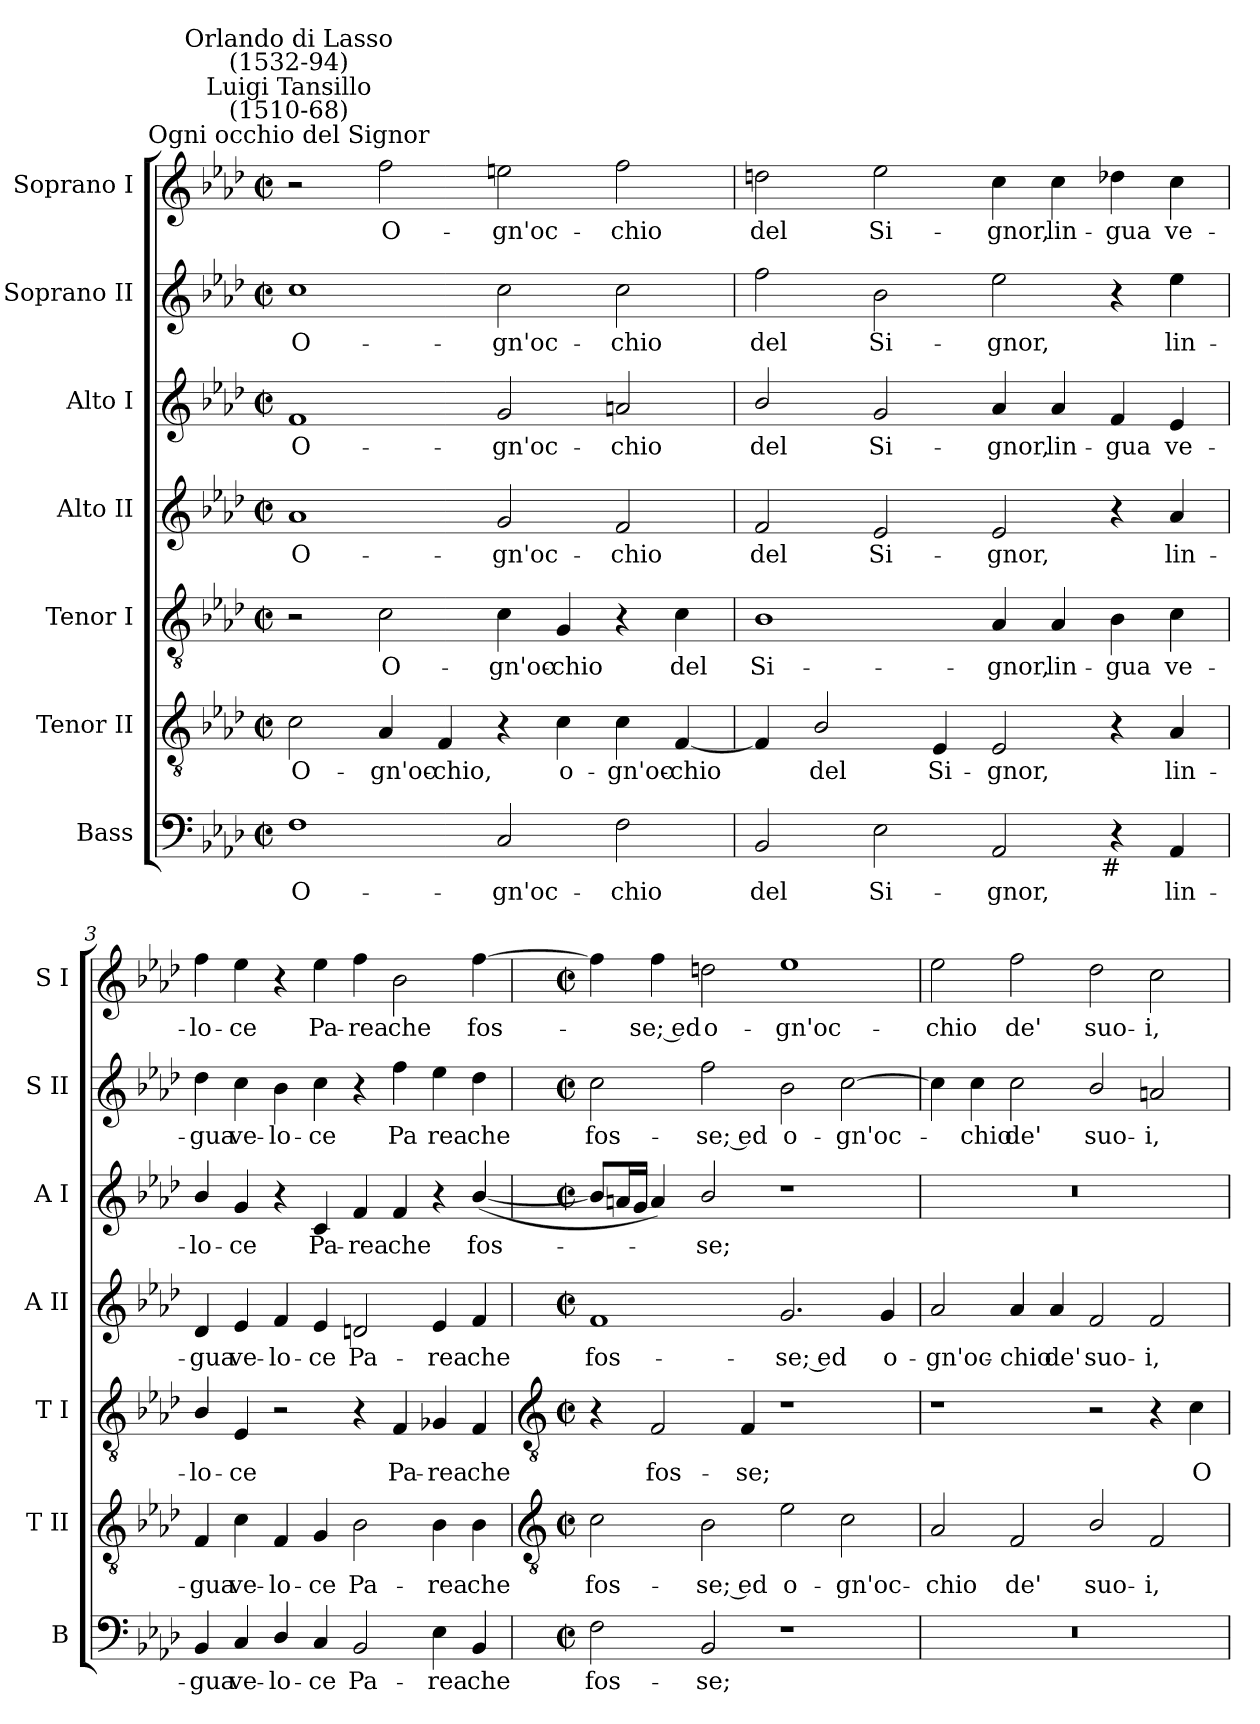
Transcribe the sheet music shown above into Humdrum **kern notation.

**kern	**text	**kern	**text	**kern	**text	**kern	**text	**kern	**text	**kern	**text	**kern	**text
*part7	*part7	*part6	*part6	*part5	*part5	*part4	*part4	*part3	*part3	*part2	*part2	*part1	*part1
*staff7	*staff7	*staff6	*staff6	*staff5	*staff5	*staff4	*staff4	*staff3	*staff3	*staff2	*staff2	*staff1	*staff1
*I"Bass	*	*I"Tenor II	*	*I"Tenor I	*	*I"Alto II	*	*I"Alto I	*	*I"Soprano II	*	*I"Soprano I	*
*I'B	*	*I'T II	*	*I'T I	*	*I'A II	*	*I'A I	*	*I'S II	*	*I'S I	*
*clefF4	*	*clefGv2	*	*clefGv2	*	*clefG2	*	*clefG2	*	*clefG2	*	*clefG2	*
*k[b-e-a-d-]	*	*k[b-e-a-d-]	*	*k[b-e-a-d-]	*	*k[b-e-a-d-]	*	*k[b-e-a-d-]	*	*k[b-e-a-d-]	*	*k[b-e-a-d-]	*
*A-:	*	*A-:	*	*A-:	*	*A-:	*	*A-:	*	*A-:	*	*A-:	*
*M4/2	*	*M4/2	*	*M4/2	*	*M4/2	*	*M4/2	*	*M4/2	*	*M4/2	*
*met(c|)	*	*met(c|)	*	*met(c|)	*	*met(c|)	*	*met(c|)	*	*met(c|)	*	*met(c|)	*
=1	=1	=1	=1	=1	=1	=1	=1	=1	=1	=1	=1	=1	=1
!	!	!	!	!	!	!	!	!	!	!	!	!LO:TX:a:cj:t=Ogni occhio del Signor	!
!	!	!	!	!	!	!	!	!	!	!	!	!LO:TX:a:cj:t=Luigi Tansillo\n(1510-68)	!
!	!	!	!	!	!	!	!	!	!	!	!	!LO:TX:a:cj:t=Orlando di Lasso\n(1532-94)	!
!	!LO:LY:b	!	!LO:LY:b	!	!	!	!LO:LY:b	!	!LO:LY:b	!	!LO:LY:b	!	!
1F	O-	2c	O-	2r	.	1a-	O-	1f	O-	1cc	O-	2r	.
!	!	!	!LO:LY:b	!	!LO:LY:b	!	!	!	!	!	!	!	!LO:LY:b
.	.	4A-	-gn'oc-	2c	O-	.	.	.	.	.	.	2ff	O-
!	!	!	!LO:LY:b	!	!	!	!	!	!	!	!	!	!
.	.	4F	-chio,	.	.	.	.	.	.	.	.	.	.
!	!LO:LY:b	!	!	!	!LO:LY:b	!	!LO:LY:b	!	!LO:LY:b	!	!LO:LY:b	!	!LO:LY:b
2C	-gn'oc-	4r	.	4c	-gn'oc-	2g	-gn'oc-	2g	-gn'oc-	2cc	-gn'oc-	2een	-gn'oc-
!	!	!	!LO:LY:b	!	!LO:LY:b	!	!	!	!	!	!	!	!
.	.	4c	o--	4G	-chio	.	.	.	.	.	.	.	.
!	!LO:LY:b	!	!LO:LY:b	!	!	!	!LO:LY:b	!	!LO:LY:b	!	!LO:LY:b	!	!LO:LY:b
2F	-chio	4c	-gn'oc-	4r	.	2f	-chio	2an	-chio	2cc	-chio	2ff	-chio
!	!	!	!LO:LY:b	!	!LO:LY:b	!	!	!	!	!	!	!	!
.	.	[4F	-chio	4c	del	.	.	.	.	.	.	.	.
=2	=2	=2	=2	=2	=2	=2	=2	=2	=2	=2	=2	=2	=2
!	!LO:LY:b	!	!	!	!LO:LY:b	!	!LO:LY:b	!	!LO:LY:b	!	!LO:LY:b	!	!LO:LY:b
2BB-	del	4F]	.	1B-	Si-	2f	del	2b-/	del	2ff	del	2ddn	del
!	!	!	!LO:LY:b	!	!	!	!	!	!	!	!	!	!
.	.	2B-/	del	.	.	.	.	.	.	.	.	.	.
!	!LO:LY:b	!	!	!	!	!	!LO:LY:b	!	!LO:LY:b	!	!LO:LY:b	!	!LO:LY:b
2E-	Si-	.	.	.	.	2e-	Si-	2g	Si-	2b-	Si-	2ee-	Si-
!	!	!	!LO:LY:b	!	!	!	!	!	!	!	!	!	!
.	.	4E-	Si-	.	.	.	.	.	.	.	.	.	.
!	!LO:LY:b	!	!LO:LY:b	!	!LO:LY:b	!	!LO:LY:b	!	!LO:LY:b	!	!LO:LY:b	!	!LO:LY:b
2AA-	-gnor,	2E-	-gnor,	4A-	-gnor,	2e-	-gnor,	4a-	-gnor,	2ee-	-gnor,	4cc	-gnor,
!	!	!	!	!	!LO:LY:b	!	!	!	!LO:LY:b	!	!	!	!LO:LY:b
.	.	.	.	4A-	lin-	.	.	4a-	lin-	.	.	4cc	lin-
!LO:TX:b:cj:t=#	!	!	!	!	!	!	!	!	!	!	!	!	!
!	!	!	!	!	!LO:LY:b	!	!	!	!LO:LY:b	!	!	!	!LO:LY:b
4r	.	4r	.	4B-	-gua	4r	.	4f	-gua	4r	.	4dd-X	-gua
!	!LO:LY:b	!	!LO:LY:b	!	!LO:LY:b	!	!LO:LY:b	!	!LO:LY:b	!	!LO:LY:b	!	!LO:LY:b
4AA-	lin-	4A-	lin-	4c	ve-	4a-	lin-	4e-	ve-	4ee-	lin-	4cc	ve-
=3	=3	=3	=3	=3	=3	=3	=3	=3	=3	=3	=3	=3	=3
!	!LO:LY:b	!	!LO:LY:b	!	!LO:LY:b	!	!LO:LY:b	!	!LO:LY:b	!	!LO:LY:b	!	!LO:LY:b
4BB-	-gua	4F	-gua	4B-/	-lo-	4d-	-gua	4b-/	-lo-	4dd-	-gua	4ff	-lo-
!	!LO:LY:b	!	!LO:LY:b	!	!LO:LY:b	!	!LO:LY:b	!	!LO:LY:b	!	!LO:LY:b	!	!LO:LY:b
4C	ve-	4c	ve-	4E-	-ce	4e-	ve-	4g	-ce	4cc	ve-	4ee-	-ce
!	!LO:LY:b	!	!LO:LY:b	!	!	!	!LO:LY:b	!	!	!	!LO:LY:b	!	!
4D-/	-lo-	4F	-lo-	2r	.	4f	-lo-	4r	.	4b-	-lo-	4r	.
!	!LO:LY:b	!	!LO:LY:b	!	!	!	!LO:LY:b	!	!LO:LY:b	!	!LO:LY:b	!	!LO:LY:b
4C	-ce	4G	-ce	.	.	4e-	-ce	4c	Pa-	4cc	-ce	4ee-	Pa-
!	!LO:LY:b	!	!LO:LY:b	!	!	!	!LO:LY:b	!	!LO:LY:b	!	!	!	!LO:LY:b
2BB-	Pa-	2B-	Pa-	4r	.	2dn	Pa-	4f	-rea	4r	.	4ff	-rea
!	!	!	!	!	!LO:LY:b	!	!	!	!LO:LY:b	!	!LO:LY:b	!	!LO:LY:b
.	.	.	.	4F	Pa-	.	.	4f	che	4ff	Pa	2b-	che
!	!LO:LY:b	!	!LO:LY:b	!	!LO:LY:b	!	!LO:LY:b	!	!	!	!LO:LY:b	!	!
4E-	-rea	4B-	-rea	4G-X	-rea	4e-	-rea	4r	.	4ee-	rea	.	.
!	!LO:LY:b	!	!LO:LY:b	!	!LO:LY:b	!	!LO:LY:b	!	!LO:LY:b	!	!LO:LY:b	!	!LO:LY:b
4BB-	che	4B-	che	4F	che	4f	che	(<[4b-/	fos-	4dd-	che	[4ff	fos-
!!LO:LB:g=z
=4	=4	=4	=4	=4	=4	=4	=4	=4	=4	=4	=4	=4	=4
*	*	*clefGv2	*	*clefGv2	*	*	*	*	*	*	*	*	*
*M4/2	*	*M4/2	*	*M4/2	*	*M4/2	*	*M4/2	*	*M4/2	*	*M4/2	*
*met(c|)	*	*met(c|)	*	*met(c|)	*	*met(c|)	*	*met(c|)	*	*met(c|)	*	*met(c|)	*
!	!LO:LY:b	!	!LO:LY:b	!	!	!	!LO:LY:b	!	!	!	!LO:LY:b	!	!
2F	fos-	2c	fos-	4r	.	1f	fos-	8b-L]	.	2cc	fos-	4ff]	.
.	.	.	.	.	.	.	.	16anL	.	.	.	.	.
.	.	.	.	.	.	.	.	16gJJ	.	.	.	.	.
!	!	!	!	!	!LO:LY:b	!	!	!	!	!	!	!	!LO:LY:b
.	.	.	.	2F	fos-	.	.	4a)	.	.	.	4ff	se; ed
!	!LO:LY:b	!	!LO:LY:b	!	!	!	!	!	!LO:LY:b	!	!LO:LY:b	!	!LO:LY:b
2BB-	-se;	2B-	-se; ed	.	.	.	.	2b-/	se;	2ff	-se; ed	2ddn	o-
!	!	!	!	!	!LO:LY:b	!	!	!	!	!	!	!	!
.	.	.	.	4F	-se;	.	.	.	.	.	.	.	.
!	!	!	!LO:LY:b	!	!	!	!LO:LY:b	!	!	!	!LO:LY:b	!	!LO:LY:b
1r	.	2e-	o-	1r	.	2.g	-se; ed	1r	.	2b-	o-	1ee-	-gn'oc-
!	!	!	!LO:LY:b	!	!	!	!	!	!	!	!LO:LY:b	!	!
.	.	2c	-gn'oc-	.	.	.	.	.	.	[2cc	-gn'oc-	.	.
!	!	!	!	!	!	!	!LO:LY:b	!	!	!	!	!	!
.	.	.	.	.	.	4g	o-	.	.	.	.	.	.
=5	=5	=5	=5	=5	=5	=5	=5	=5	=5	=5	=5	=5	=5
!	!	!	!LO:LY:b	!	!	!	!LO:LY:b	!	!	!	!	!	!LO:LY:b
0r	.	2A-	-chio	1r	.	2a-	-gn'oc-	0r	.	4cc]	.	2ee-	-chio
!	!	!	!	!	!	!	!	!	!	!	!LO:LY:b	!	!
.	.	.	.	.	.	.	.	.	.	4cc	chio	.	.
!	!	!	!LO:LY:b	!	!	!	!LO:LY:b	!	!	!	!LO:LY:b	!	!LO:LY:b
.	.	2F	de'	.	.	4a-	-chio	.	.	2cc	de'	2ff	de'
!	!	!	!	!	!	!	!LO:LY:b	!	!	!	!	!	!
.	.	.	.	.	.	4a-	de'	.	.	.	.	.	.
!	!	!	!LO:LY:b	!	!	!	!LO:LY:b	!	!	!	!LO:LY:b	!	!LO:LY:b
.	.	2B-/	suo-	2r	.	2f	suo-	.	.	2b-/	suo-	2dd-	suo-
!	!	!	!LO:LY:b	!	!	!	!LO:LY:b	!	!	!	!LO:LY:b	!	!LO:LY:b
.	.	2F	-i,	4r	.	2f	-i,	.	.	2an	-i,	2cc	-i,
!	!	!	!	!	!LO:LY:b	!	!	!	!	!	!	!	!
.	.	.	.	4c	O-	.	.	.	.	.	.	.	.
=	=	=	=	=	=	=	=	=	=	=	=	=	=
*-	*-	*-	*-	*-	*-	*-	*-	*-	*-	*-	*-	*-	*-
